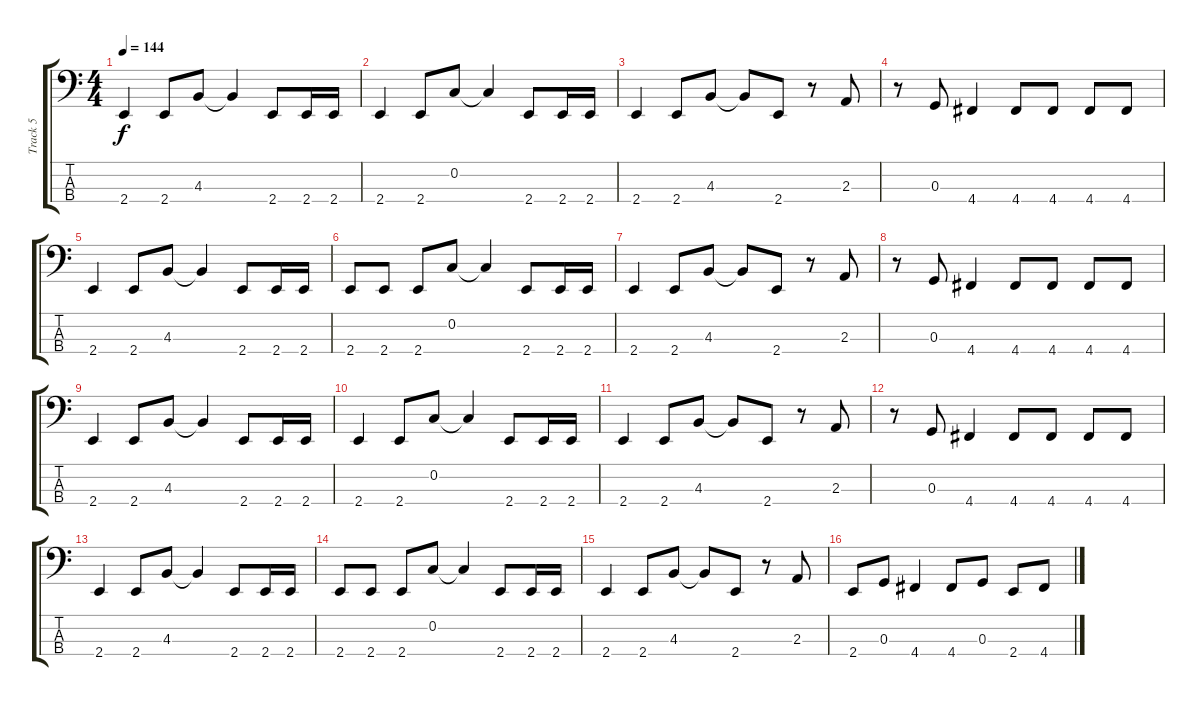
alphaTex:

\track ("Track 5" "Track 5") {instrument electricbassfinger}
\staff {score tabs}
\tuning (F2 C2 G1 D1) {hide}
\ts (4 4)
\tempo 144
\clef f4
\ks c
2.4.4{dy f} 2.4.8 4.3.8 4.3{t}.4 2.4.8 2.4.16 2.4.16 |
2.4.4 2.4.8 0.2.8 0.2{t}.4 2.4.8 2.4.16 2.4.16 |
2.4.4 2.4.8 4.3.8 4.3{t}.8 2.4.8 r.8 2.3.8 |
r.8 0.3.8 4.4.4 4.4.8 4.4.8 4.4.8 4.4.8 |
2.4.4 2.4.8 4.3.8 4.3{t}.4 2.4.8 2.4.16 2.4.16 |
2.4.8 2.4.8 2.4.8 0.2.8 0.2{t}.4 2.4.8 2.4.16 2.4.16 |
2.4.4 2.4.8 4.3.8 4.3{t}.8 2.4.8 r.8 2.3.8 |
r.8 0.3.8 4.4.4 4.4.8 4.4.8 4.4.8 4.4.8 |
2.4.4 2.4.8 4.3.8 4.3{t}.4 2.4.8 2.4.16 2.4.16 |
2.4.4 2.4.8 0.2.8 0.2{t}.4 2.4.8 2.4.16 2.4.16 |
2.4.4 2.4.8 4.3.8 4.3{t}.8 2.4.8 r.8 2.3.8 |
r.8 0.3.8 4.4.4 4.4.8 4.4.8 4.4.8 4.4.8 |
2.4.4 2.4.8 4.3.8 4.3{t}.4 2.4.8 2.4.16 2.4.16 |
2.4.8 2.4.8 2.4.8 0.2.8 0.2{t}.4 2.4.8 2.4.16 2.4.16 |
2.4.4 2.4.8 4.3.8 4.3{t}.8 2.4.8 r.8 2.3.8 |
2.4.8 0.3.8 4.4.4 4.4.8 0.3.8 2.4.8 4.4.8
